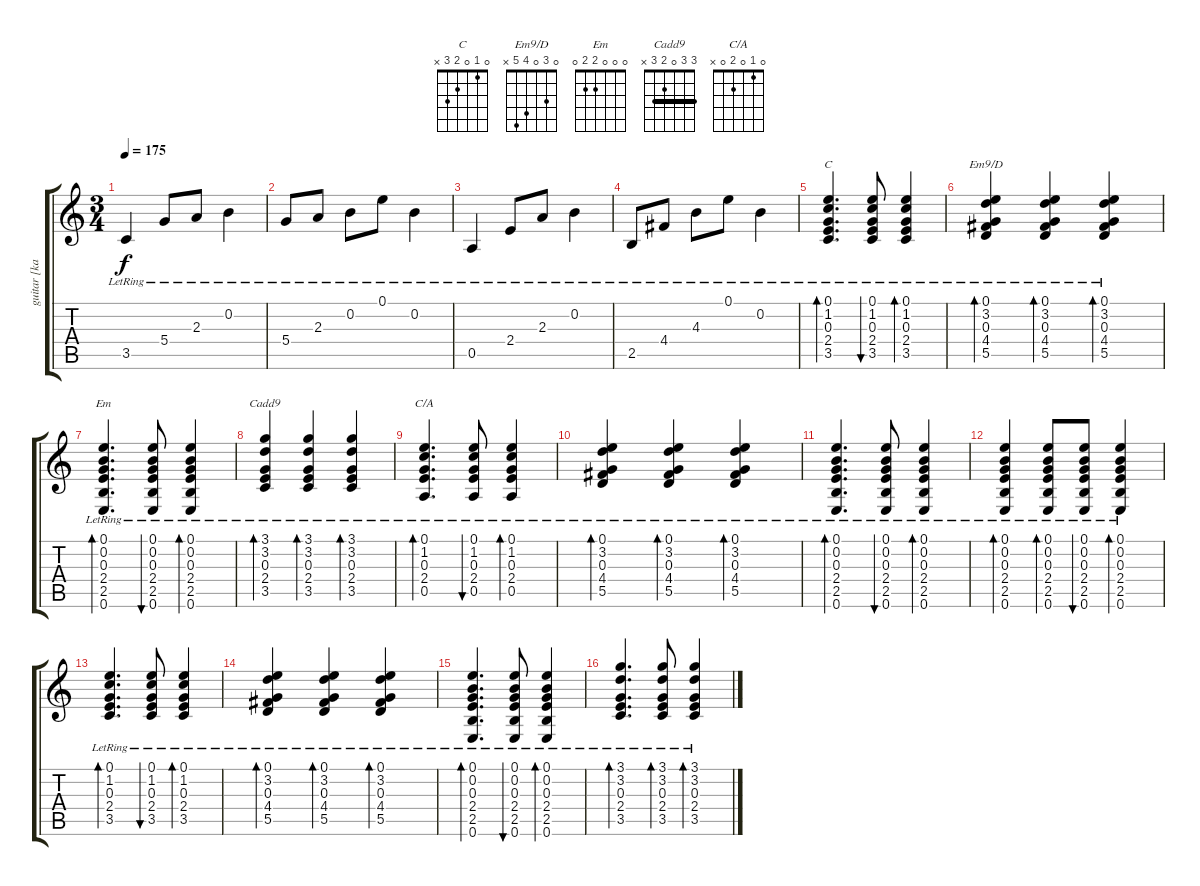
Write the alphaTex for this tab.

\track ("guitar [karukan]" "guitar [ka") {instrument overdrivenguitar}
\staff {score tabs}
\tuning (E4 B3 G3 D3 A2 E2) {hide}
\chord ("C" 0 1 0 2 3 x)
\chord ("Em9/D" 0 3 0 4 5 x)
\chord ("Em" 0 0 0 2 2 0)
\chord ("Cadd9" 3 3 0 2 3 x) {barre 3}
\chord ("C/A" 0 1 0 2 0 x)
\ts (3 4)
\tempo 175
\clef g2
\ks c
3.5{lr}.4{dy f} 5.4{lr}.8 2.3{lr}.8 0.2{lr}.4 |
5.4{lr}.8 2.3{lr}.8 0.2{lr}.8 0.1{lr}.8 0.2{lr}.4 |
0.5{lr}.4 2.4{lr}.8 2.3{lr}.8 0.2{lr}.4 |
2.5{lr}.8 4.4{lr}.8 4.3{lr}.8 0.1{lr}.8 0.2{lr}.4 |
(0.1{lr} 1.2{lr} 0.3{lr} 2.4{lr} 3.5{lr}).4{d bd 60 ch "C"} (0.1{lr} 1.2{lr} 0.3{lr} 2.4{lr} 3.5{lr}).8{bu 60} (0.1{lr} 1.2{lr} 0.3{lr} 2.4{lr} 3.5{lr}).4{bd 60} |
(0.1{lr} 3.2{lr} 0.3{lr} 4.4{lr} 5.5{lr}).4{bd 60 ch "Em9/D"} (0.1{lr} 3.2{lr} 0.3{lr} 4.4{lr} 5.5{lr}).4{bd 60} (0.1{lr} 3.2{lr} 0.3{lr} 4.4{lr} 5.5{lr}).4{bd 60} |
(0.1{lr} 0.2{lr} 0.3{lr} 2.4{lr} 2.5{lr} 0.6{lr}).4{d bd 60 ch "Em"} (0.1{lr} 0.2{lr} 0.3{lr} 2.4{lr} 2.5{lr} 0.6{lr}).8{bu 60} (0.1{lr} 0.2{lr} 0.3{lr} 2.4{lr} 2.5{lr} 0.6{lr}).4{bd 60} |
(3.1{lr} 3.2{lr} 0.3{lr} 2.4{lr} 3.5{lr}).4{bd 60 ch "Cadd9"} (3.1{lr} 3.2{lr} 0.3{lr} 2.4{lr} 3.5{lr}).4{bd 60} (3.1{lr} 3.2{lr} 0.3{lr} 2.4{lr} 3.5{lr}).4{bd 60} |
(0.1{lr} 1.2{lr} 0.3{lr} 2.4{lr} 0.5{lr}).4{d bd 60 ch "C/A"} (0.1{lr} 1.2{lr} 0.3{lr} 2.4{lr} 0.5{lr}).8{bu 60} (0.1{lr} 1.2{lr} 0.3{lr} 2.4{lr} 0.5{lr}).4{bd 60} |
(0.1{lr} 3.2{lr} 0.3{lr} 4.4{lr} 5.5).4{bd 60} (0.1{lr} 3.2{lr} 0.3{lr} 4.4{lr} 5.5{lr}).4{bd 60} (0.1{lr} 3.2{lr} 0.3{lr} 4.4{lr} 5.5{lr}).4{bd 60} |
(0.1{lr} 0.2{lr} 0.3{lr} 2.4{lr} 2.5{lr} 0.6{lr}).4{d bd 60} (0.1{lr} 0.2{lr} 0.3{lr} 2.4{lr} 2.5{lr} 0.6{lr}).8{bu 60} (0.1{lr} 0.2{lr} 0.3{lr} 2.4{lr} 2.5{lr} 0.6{lr}).4{bd 60} |
(0.1{lr} 0.2{lr} 0.3{lr} 2.4{lr} 2.5{lr} 0.6{lr}).4{bd 60} (0.1{lr} 0.2{lr} 0.3{lr} 2.4{lr} 2.5{lr} 0.6{lr}).8{bd 60} (0.1{lr} 0.2{lr} 0.3{lr} 2.4{lr} 2.5{lr} 0.6{lr}).8{bu 60} (0.1{lr} 0.2{lr} 0.3{lr} 2.4{lr} 2.5{lr} 0.6{lr}).4{bd 60} |
(0.1{lr} 1.2{lr} 0.3{lr} 2.4{lr} 3.5{lr}).4{d bd 60} (0.1{lr} 1.2{lr} 0.3{lr} 2.4{lr} 3.5{lr}).8{bu 60} (0.1{lr} 1.2{lr} 0.3{lr} 2.4{lr} 3.5{lr}).4{bd 60} |
(0.1{lr} 3.2{lr} 0.3{lr} 4.4{lr} 5.5{lr}).4{bd 60} (0.1{lr} 3.2{lr} 0.3{lr} 4.4{lr} 5.5{lr}).4{bd 60} (0.1{lr} 3.2{lr} 0.3{lr} 4.4{lr} 5.5{lr}).4{bd 60} |
(0.1{lr} 0.2{lr} 0.3{lr} 2.4{lr} 2.5{lr} 0.6{lr}).4{d bd 60} (0.1{lr} 0.2{lr} 0.3{lr} 2.4{lr} 2.5{lr} 0.6{lr}).8{bu 60} (0.1{lr} 0.2{lr} 0.3{lr} 2.4{lr} 2.5{lr} 0.6{lr}).4{bd 60} |
(3.1{lr} 3.2{lr} 0.3{lr} 2.4{lr} 3.5{lr}).4{d bd 60} (3.1{lr} 3.2{lr} 0.3{lr} 2.4{lr} 3.5{lr}).8{bd 60} (3.1{lr} 3.2{lr} 0.3{lr} 2.4{lr} 3.5{lr}).4{bd 60}
